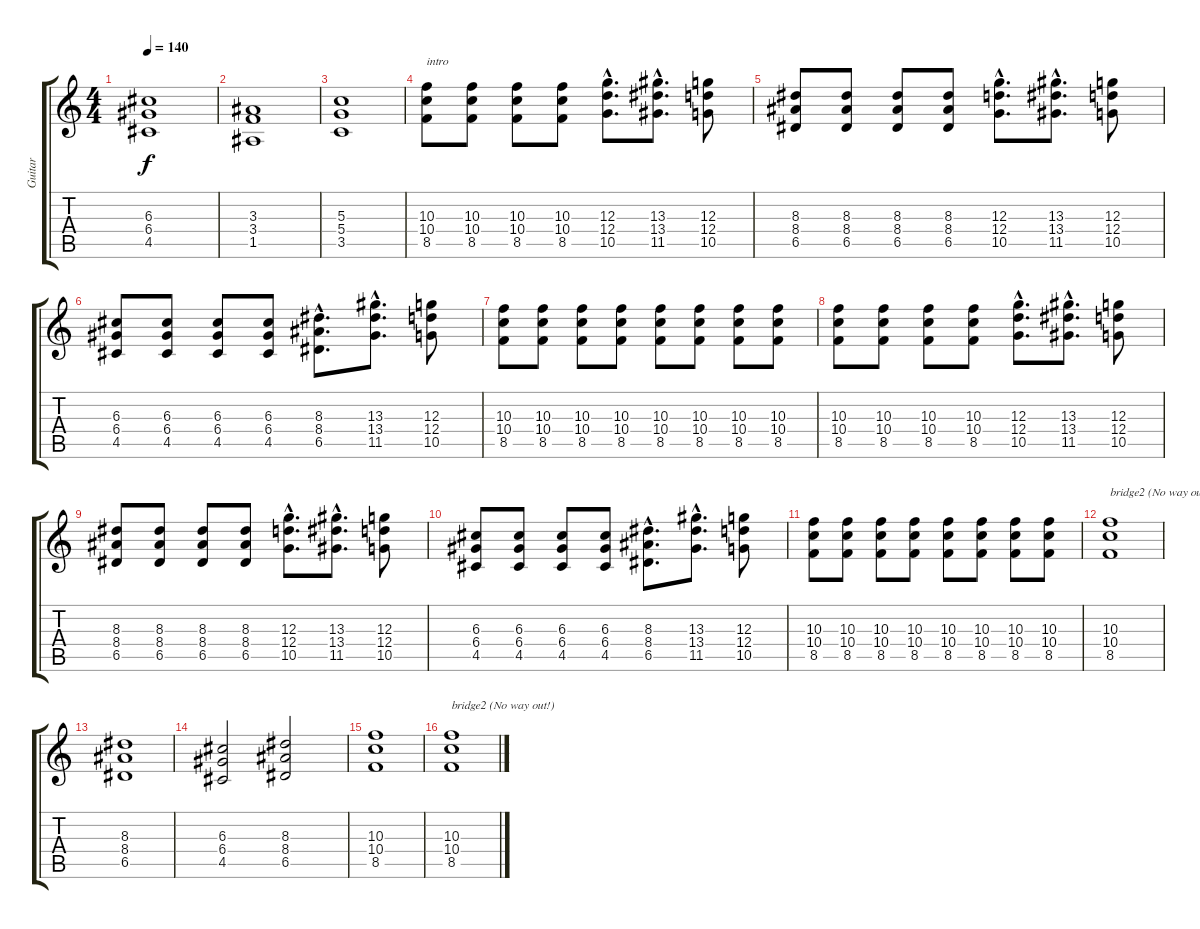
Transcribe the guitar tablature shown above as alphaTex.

\track ("Guitar" "Guitar") {instrument distortionguitar}
\staff {score tabs}
\tuning (E4 B3 G3 D3 A2 E2) {hide}
\ts (4 4)
\tempo 140
\clef g2
\ks c
(6.3 6.4 4.5).1{dy f} |
(3.3 3.4 1.5).1 |
(5.3 5.4 3.5).1 |
(10.3 10.4 8.5).8{txt "intro"} (10.3 10.4 8.5).8 (10.3 10.4 8.5).8 (10.3 10.4 8.5).8 (12.3{hac} 12.4{hac} 10.5{hac}).8{d} (13.3{hac} 13.4{hac} 11.5{hac}).8{d} (12.3 12.4 10.5).8 |
(8.3 8.4 6.5).8 (8.3 8.4 6.5).8 (8.3 8.4 6.5).8 (8.3 8.4 6.5).8 (12.3{hac} 12.4{hac} 10.5{hac}).8{d} (13.3{hac} 13.4{hac} 11.5{hac}).8{d} (12.3 12.4 10.5).8 |
(6.3 6.4 4.5).8 (6.3 6.4 4.5).8 (6.3 6.4 4.5).8 (6.3 6.4 4.5).8 (8.3{hac} 8.4{hac} 6.5{hac}).8{d} (13.3{hac} 13.4{hac} 11.5{hac}).8{d} (12.3 12.4 10.5).8 |
(10.3 10.4 8.5).8 (10.3 10.4 8.5).8 (10.3 10.4 8.5).8 (10.3 10.4 8.5).8 (10.3 10.4 8.5).8 (10.3 10.4 8.5).8 (10.3 10.4 8.5).8 (10.3 10.4 8.5).8 |
(10.3 10.4 8.5).8 (10.3 10.4 8.5).8 (10.3 10.4 8.5).8 (10.3 10.4 8.5).8 (12.3{hac} 12.4{hac} 10.5{hac}).8{d} (13.3{hac} 13.4{hac} 11.5{hac}).8{d} (12.3 12.4 10.5).8 |
(8.3 8.4 6.5).8 (8.3 8.4 6.5).8 (8.3 8.4 6.5).8 (8.3 8.4 6.5).8 (12.3{hac} 12.4{hac} 10.5{hac}).8{d} (13.3{hac} 13.4{hac} 11.5{hac}).8{d} (12.3 12.4 10.5).8 |
(6.3 6.4 4.5).8 (6.3 6.4 4.5).8 (6.3 6.4 4.5).8 (6.3 6.4 4.5).8 (8.3{hac} 8.4{hac} 6.5{hac}).8{d} (13.3{hac} 13.4{hac} 11.5{hac}).8{d} (12.3 12.4 10.5).8 |
(10.3 10.4 8.5).8 (10.3 10.4 8.5).8 (10.3 10.4 8.5).8 (10.3 10.4 8.5).8 (10.3 10.4 8.5).8 (10.3 10.4 8.5).8 (10.3 10.4 8.5).8 (10.3 10.4 8.5).8 |
(10.3 10.4 8.5).1{txt "bridge2 (No way out!)"} |
(8.3 8.4 6.5).1 |
(6.3 6.4 4.5).2 (8.3 8.4 6.5).2 |
(10.3 10.4 8.5).1 |
(10.3 10.4 8.5).1{txt "bridge2 (No way out!)"}
